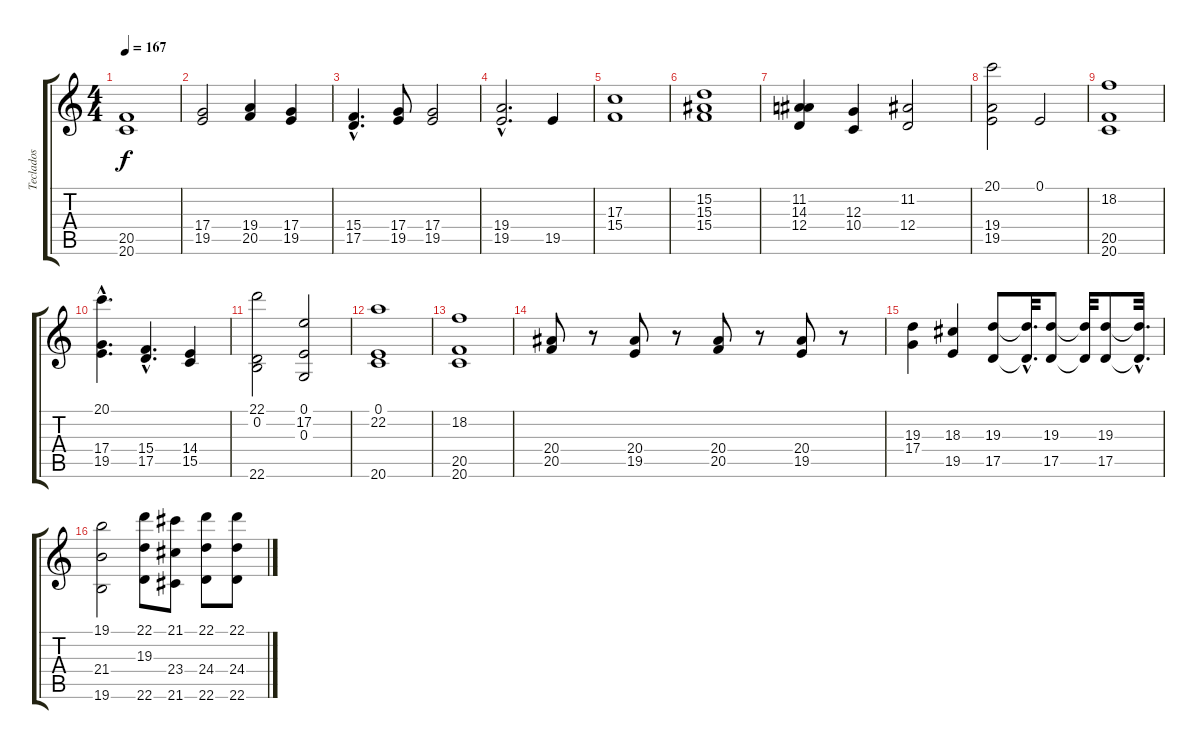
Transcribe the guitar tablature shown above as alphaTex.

\track ("Teclados" "Teclados") {instrument stringensemble1}
\staff {score tabs}
\tuning (E4 B3 G3 D3 A2 E2) {hide}
\ts (4 4)
\tempo 167
\clef g2
\ks c
(20.5 20.6).1{dy f} |
(17.4 19.5).2 (19.4 20.5).4 (17.4 19.5).4 |
(15.4{hac} 17.5{hac}).4{d} (17.4 19.5).8 (17.4 19.5).2 |
(19.4{hac} 19.5{hac}).2{d} 19.5.4 |
(17.3 15.4).1 |
(15.2 15.3 15.4).1 |
(11.2 14.3 12.4).4 (12.3 10.4).4 (11.2 12.4).2 |
(20.1 19.4 19.5).2 0.1.2 |
(18.2 20.5 20.6).1 |
(20.1{hac} 17.4{hac} 19.5{hac}).4{d} (15.4{hac} 17.5{hac}).4{d} (14.4 15.5).4 |
(22.1 0.2 22.6).2 (0.1 17.2 0.3).2 |
(0.1 22.2 20.6).1 |
(18.2 20.5 20.6).1 |
(20.4 20.5).8 r.8 (20.4 19.5).8 r.8 (20.4 20.5).8 r.8 (20.4 19.5).8 r.8 |
(19.3 17.4).4 (18.3 19.5).4 (19.3 17.5).8 (19.3{hac t} 17.5{hac t}).32{d} (19.3 17.5).8 (19.3{t} 17.5{t}).32 (19.3 17.5).8 (19.3{hac t} 17.5{hac t}).32{d} |
(19.1 21.4 19.6).2 (22.1 19.3 22.6).8 (21.1 23.4 21.6).8 (22.1 24.4 22.6).8 (22.1 24.4 22.6).8
